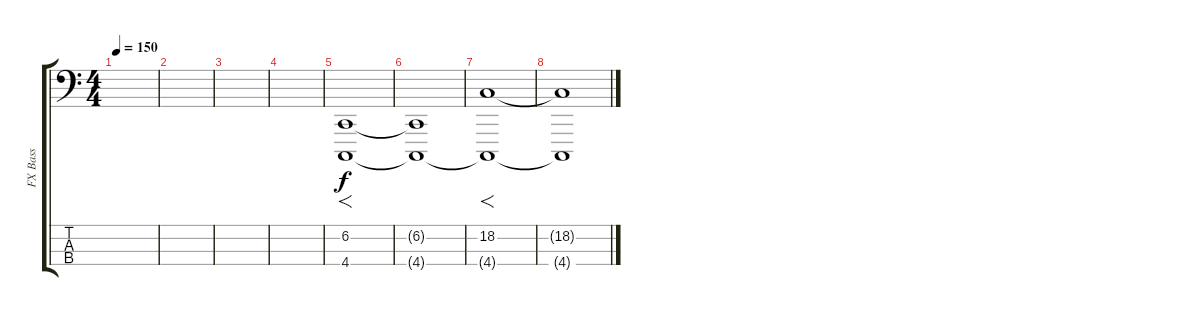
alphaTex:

\track ("FX Bass" "FX Bass") {instrument lead8bassandlead}
\staff {score tabs}
\tuning (B1 Gb1 Db1 Ab0) {hide}
\ts (4 4)
\tempo 150
\clef f4
\ks c
|
|
|
|
(6.2 4.4).1{f} |
(6.2{t} 4.4{t}).1 |
(18.2 4.4{t}).1{f} |
(18.2{t} 4.4{t}).1
